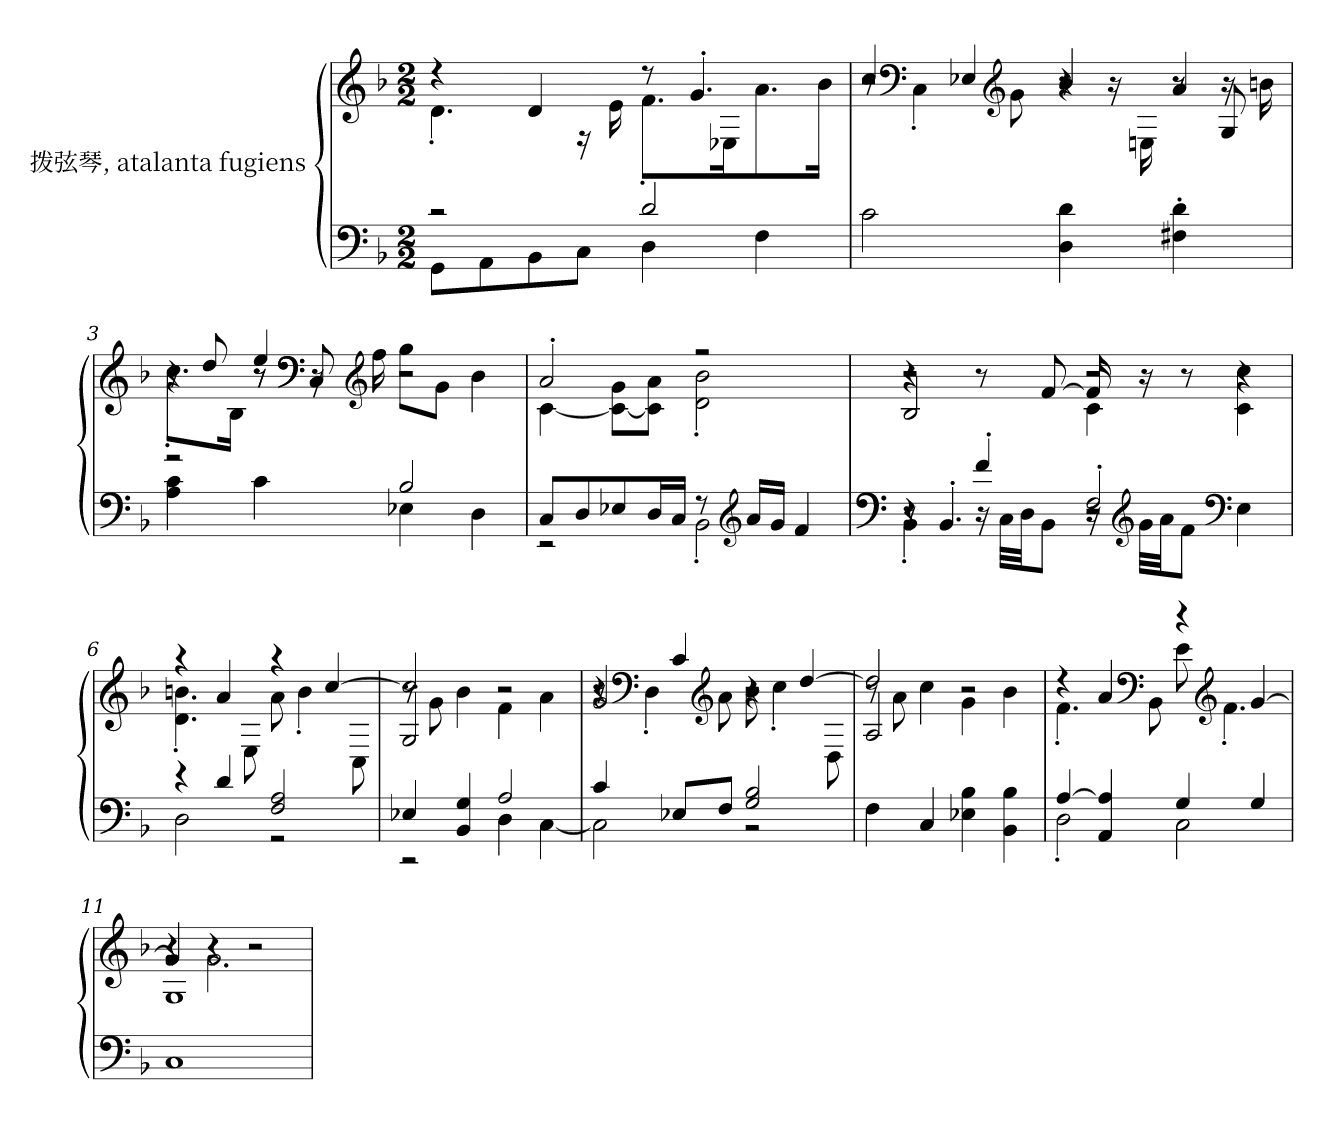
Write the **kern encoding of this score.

**kern	**kern
*part1	*part1
*staff2	*staff1
*I"拨弦琴, atalanta fugiens	*
*clefF4	*clefG2
*k[b-]	*k[b-]
*M2/2	*M2/2
*MM60	*MM60
=1	=1
*^	*^
2r	8GG\L	4r	4.d'\
.	8AA\	.	.
.	8BB-\	4d/	.
.	8C\J	.	16r
.	.	.	16e\
2d/	4D\	8r	8.f'\L
.	.	4.g'/	.
.	.	.	16E-X\K
.	4F\	.	8.a\
.	.	.	16b-\Jk
*v	*v	*	*
=2	=2	=2
*	*	*^
2c\	4cc/	8r	2r
*	*clefF4	*	*
.	.	4C'\	.
.	4E-X/	.	.
*	*clefG2	*	*
.	.	8g\	.
4D\ 4d\	4b-/	8r	4r
.	.	16r	.
.	.	16En\	.
4F#X\' 4d\'	4a/	8r	8r
.	.	16r	8G/
.	.	16bn\	.
!!LO:LB:g=z	!!	!!
=3	=3	=3	=3
*^	*	*	*
2r	4A\ 4c\	8r	8.cc'\L	4r
.	.	8dd/	.	.
.	.	.	16B-\Jk	.
.	4c\	4ee/	8r	8r
*	*	*clefF4	*	*
.	.	.	16r	8C/
*	*	*clefG2	*	*
.	.	.	16ff\	.
2B-/	4E-X\	2r	8gg\L	2r
.	.	.	8g\J	.
.	4D\	.	4b-\	.
*	*	*	*v	*v
=4	=4	=4	=4
8C/L	2r	2a'/	[4c\
8D/	.	.	.
8E-X/	.	.	8c\_ 8g\L
16D/L	.	.	8c\] 8a\J
16C/JJ	.	.	.
8r	2BB-'\	2r	2d\' 2b-\'
*clefG2	*	*	*
16a/LL	.	.	.
16g/JJ	.	.	.
4f/	.	.	.
*v	*v	*	*
*	*v	*v
=5	=5
*clefF4	*
*^	*^
*	*^	*	*^
4r	4BB-'\	8r	4r	2r	2B-/
.	.	4.BB-'/	.	.	.
4f'/	16r	.	8r	.	.
.	32C\LLL	.	.	.	.
.	32D\JJ	.	.	.	.
.	8BB-\J	.	[8f/	.	.
2r	16r	2F'/	16f/]	4c\	2r
*clefG2	*	*	*	*	*
.	32g\LLL	.	16r	.	.
.	32a\JJ	.	.	.	.
.	8f\J	.	8r	.	.
*clefF4	*	*	*	*	*
.	4E\	.	4r	4c\ 4cc\	.
*	*v	*v	*	*	*
*	*	*	*v	*v
!!LO:LB:g=z
=6	=6	=6	=6
4r	2D\	4r	4.d\' 4.bn\'
4d/	.	4a/	.
.	.	.	8E\
2F/ 2A/	2r	4r	8a\
.	.	.	4b'\
.	.	[4cc/	.
.	.	.	8C\
=7	=7	=7	=7
*	*	*	*^
4E-X/	2r	2cc/]	8r	2G'/
.	.	.	8g\	.
4BB-/ 4G/	.	.	4b-\	.
2A/	4D\	2r	4f\	2r
.	[4C\	.	4a\	.
=8	=8	=8	=8	=8
4c/	2C\]	2g/	8r	4r
*	*	*clefF4	*	*
.	.	.	4D'\	.
8E-X/L	.	.	.	4c/
*	*	*clefG2	*	*
8F/J	.	.	8a\	.
2G/ 2B-/	2r	4r	8b-\	2r
.	.	.	4cc'\	.
.	.	[4dd/	.	.
.	.	.	8D\	.
*v	*v	*	*	*
=9	=9	=9	=9
4F\	2dd/]	8r	2A/
.	.	8a\	.
4C/	.	4cc\	.
4E-X\ 4B-\	2r	4g\	2r
4BB-\ 4B-\	.	4b-\	.
*	*v	*v	*v
=10	=10
*	*MM55
*^	*^
[4A/	2D'\	4r	4.f'\
4AA/ 4A/]	.	4a/	.
*	*	*clefF4	*
.	.	.	8BB-\
4G/	2C\	4r	8e\
*	*	*clefG2	*
.	.	.	4.f'\
4G/	.	[4g/	.
*v	*v	*	*
*	*v	*v
!!LO:LB:g=z
=11	=11
*	*MM50
*	*^
*	*	*^
1C	4g/]	4r	1G
.	4r	2.g\	.
.	2r	.	.
*	*v	*v	*v
=	=
*-	*-
